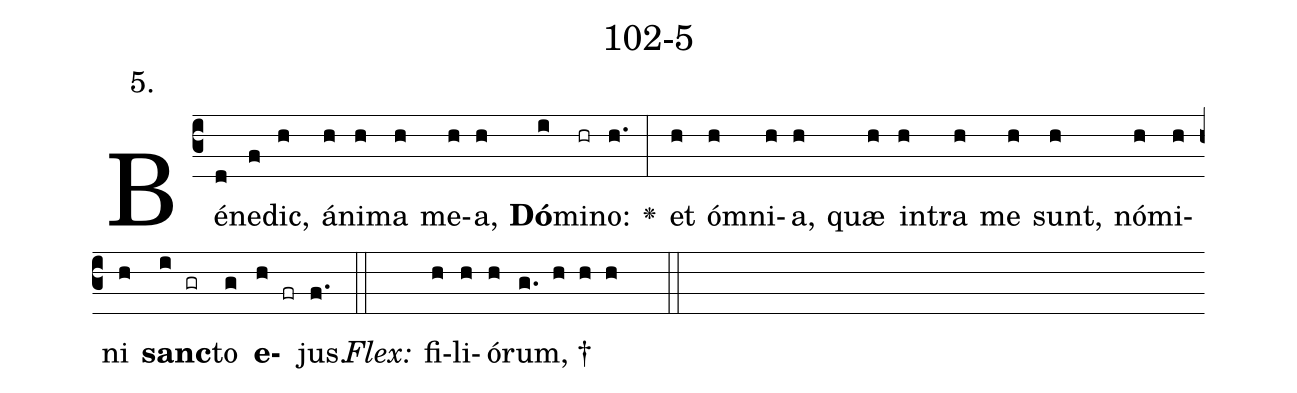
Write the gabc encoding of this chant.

name: 102-5;
annotation: 5.;
%%
(c3)Bé(d)ne(f)dic,(h) á(h)ni(h)ma(h) me(h)a,(h) <b>Dó</b>(i)mi(hr)no:(h.) <v>\greheightstar</v>(:) et(h) óm(h)ni(h)a,(h) quæ(h) in(h)tra(h) me(h) sunt,(h) nó(h)mi(h)ni(h) <b>sanc</b>(i gr)to(g) <b>e</b>(h fr)jus.(f.) (::)
<i>Flex:</i>()  fi(h)li(h)ó(h)rum, †(g. h h h  ::)

%E(h) u(h) o(i) u(g) a(h) e.(f.) (::)
